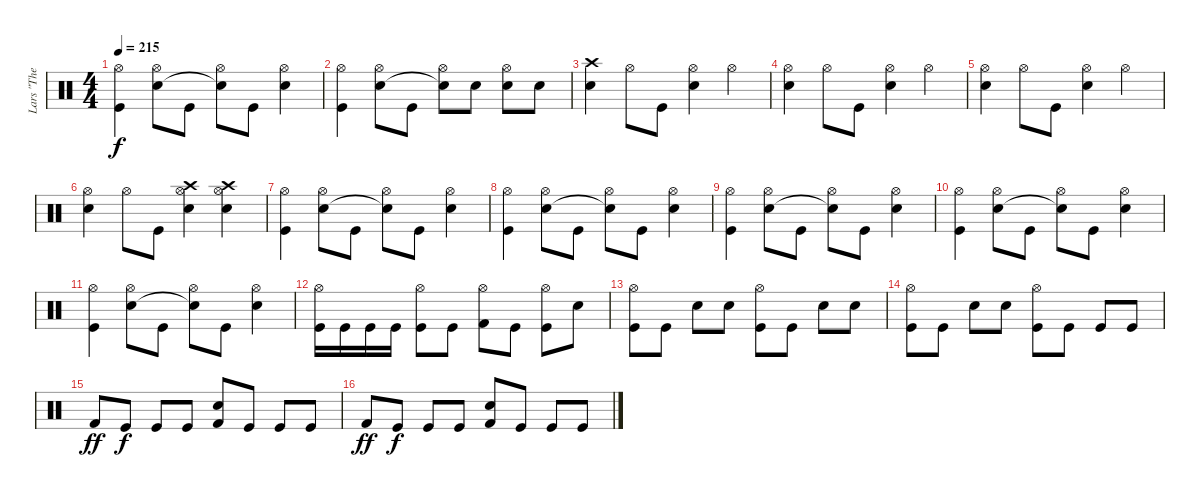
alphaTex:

\track ("Lars \"The Antichrist\" Ulrich" "Lars \"The ") {instrument percussion}
\staff {score}
\articulation defaults
\ts (4 4)
\tempo 215
\clef neutral
\ks c
("Hi-Hat (open)" "Kick (hit)").4{dy f} ("Hi-Hat (open)" "Electric Snare (hit)").8 "Kick (hit)".8 ("Hi-Hat (open)" "Snare (hit)"{t}).8 "Kick (hit)".8 ("Hi-Hat (open)" "Electric Snare (hit)").4 |
("Hi-Hat (open)" "Kick (hit)").4 ("Hi-Hat (open)" "Electric Snare (hit)").8 "Kick (hit)".8 ("Hi-Hat (open)" "Snare (hit)"{t}).8 "Electric Snare (hit)".8 ("Hi-Hat (open)" "Electric Snare (hit)").8 "Electric Snare (hit)".8 |
("Crash high (hit)" "Electric Snare (hit)").4 "Hi-Hat (open)".8 "Kick (hit)".8 ("Hi-Hat (open)" "Electric Snare (hit)").4 "Hi-Hat (open)".4 |
("Hi-Hat (open)" "Electric Snare (hit)").4 "Hi-Hat (open)".8 "Kick (hit)".8 ("Hi-Hat (open)" "Electric Snare (hit)").4 "Hi-Hat (open)".4 |
("Hi-Hat (open)" "Electric Snare (hit)").4 "Hi-Hat (open)".8 "Kick (hit)".8 ("Hi-Hat (open)" "Electric Snare (hit)").4 "Hi-Hat (open)".4 |
("Hi-Hat (open)" "Electric Snare (hit)").4 "Hi-Hat (open)".8 "Kick (hit)".8 ("Hi-Hat (open)" "Crash high (hit)" "Electric Snare (hit)").4 ("Hi-Hat (open)" "Crash high (hit)" "Electric Snare (hit)").4 |
("Hi-Hat (open)" "Kick (hit)").4 ("Hi-Hat (open)" "Electric Snare (hit)").8 "Kick (hit)".8 ("Hi-Hat (open)" "Snare (hit)"{t}).8 "Kick (hit)".8 ("Hi-Hat (open)" "Electric Snare (hit)").4 |
("Hi-Hat (open)" "Kick (hit)").4 ("Hi-Hat (open)" "Electric Snare (hit)").8 "Kick (hit)".8 ("Hi-Hat (open)" "Snare (hit)"{t}).8 "Kick (hit)".8 ("Hi-Hat (open)" "Electric Snare (hit)").4 |
("Hi-Hat (open)" "Kick (hit)").4 ("Hi-Hat (open)" "Electric Snare (hit)").8 "Kick (hit)".8 ("Hi-Hat (open)" "Snare (hit)"{t}).8 "Kick (hit)".8 ("Hi-Hat (open)" "Electric Snare (hit)").4 |
("Hi-Hat (open)" "Kick (hit)").4 ("Hi-Hat (open)" "Electric Snare (hit)").8 "Kick (hit)".8 ("Hi-Hat (open)" "Snare (hit)"{t}).8 "Kick (hit)".8 ("Hi-Hat (open)" "Electric Snare (hit)").4 |
("Hi-Hat (open)" "Kick (hit)").4 ("Hi-Hat (open)" "Electric Snare (hit)").8 "Kick (hit)".8 ("Hi-Hat (open)" "Snare (hit)"{t}).8 "Kick (hit)".8 ("Hi-Hat (open)" "Electric Snare (hit)").4 |
("Hi-Hat (open)" "Kick (hit)").16 "Kick (hit)".16 "Kick (hit)".16 "Kick (hit)".16 ("Hi-Hat (open)" "Kick (hit)").8 "Kick (hit)".8 ("Hi-Hat (open)" "Kick (hit) 2").8 "Kick (hit)".8 ("Hi-Hat (open)" "Kick (hit)").8 "Electric Snare (hit)".8 |
("Hi-Hat (open)" "Kick (hit)").8 "Kick (hit)".8 "Electric Snare (hit)".8 "Electric Snare (hit)".8 ("Hi-Hat (open)" "Kick (hit)").8 "Kick (hit)".8 "Electric Snare (hit)".8 "Electric Snare (hit)".8 |
("Hi-Hat (open)" "Kick (hit)").8 "Kick (hit)".8 "Electric Snare (hit)".8 "Electric Snare (hit)".8 ("Hi-Hat (open)" "Kick (hit)").8 "Kick (hit)".8 "Kick (hit)".8 "Kick (hit)".8 |
"Kick (hit) 2".8{dy ff} "Kick (hit)".8{dy f} "Kick (hit)".8 "Kick (hit)".8 ("Electric Snare (hit)" "Kick (hit) 2").8 "Kick (hit)".8 "Kick (hit)".8 "Kick (hit)".8 |
"Kick (hit) 2".8{dy ff} "Kick (hit)".8{dy f} "Kick (hit)".8 "Kick (hit)".8 ("Electric Snare (hit)" "Kick (hit) 2").8 "Kick (hit)".8 "Kick (hit)".8 "Kick (hit)".8
